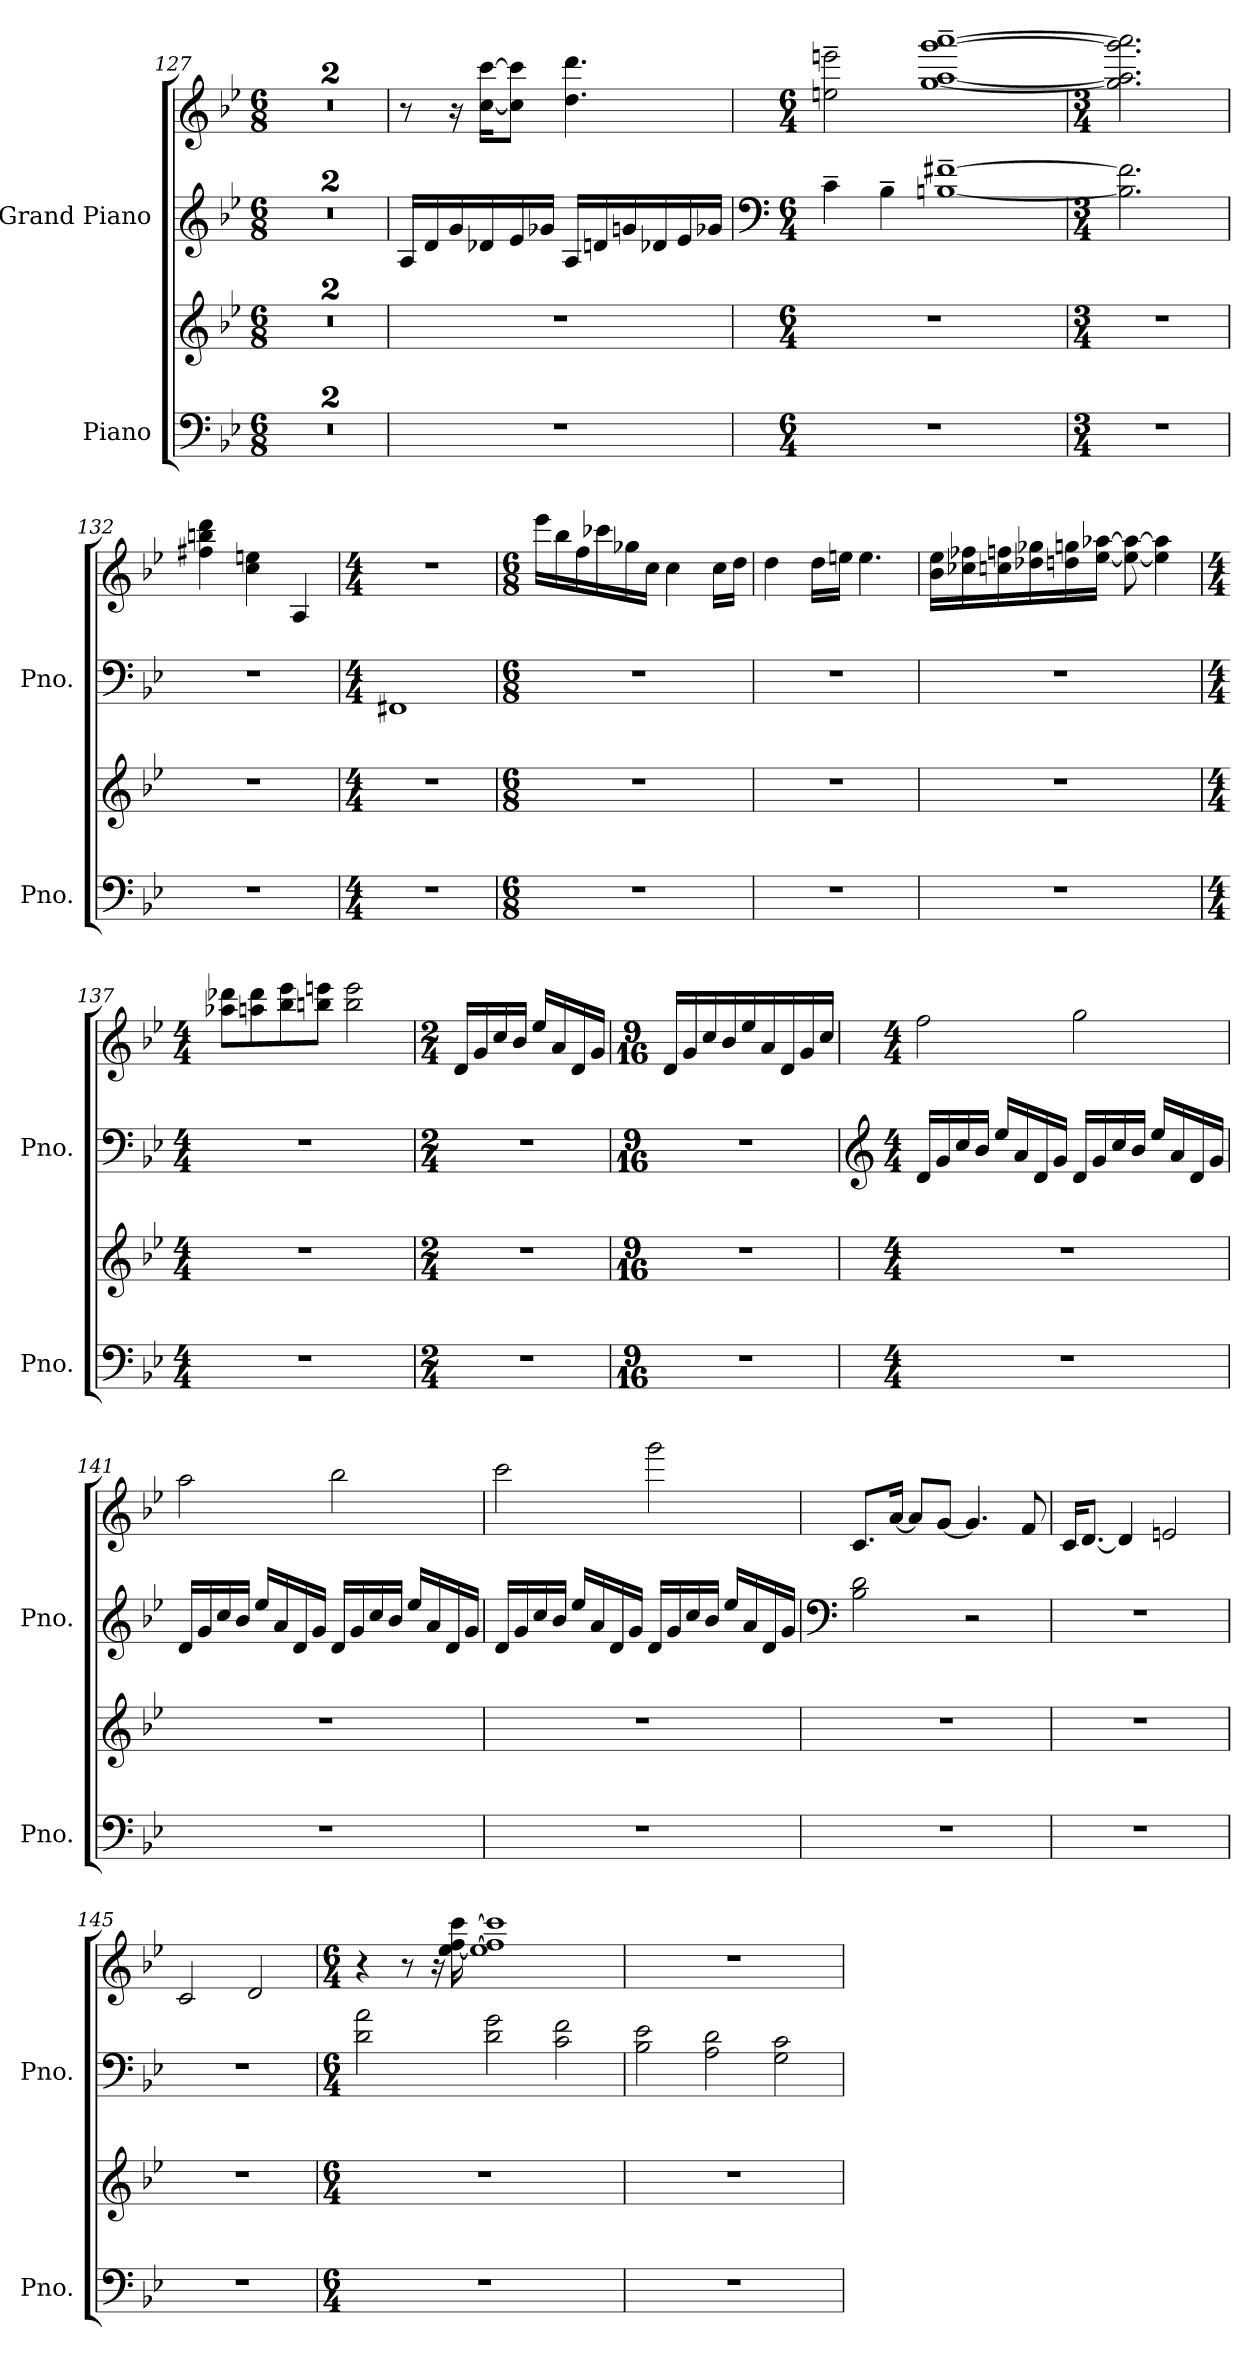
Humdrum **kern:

**kern	**kern	**kern	**kern
*part2	*part2	*part1	*part1
*staff4	*staff3	*staff2	*staff1
*I"Piano	*	*I"Grand Piano	*
*I'Pno.	*	*I'Pno.	*
!!LO:LB:g=z
*clefF4	*clefG2	*clefG2	*clefG2
*k[b-e-]	*k[b-e-]	*k[b-e-]	*k[b-e-]
*M6/8	*M6/8	*M6/8	*M6/8
=127	=127	=127	=127
2.r	2.r	2.r	2.r
=128	=128	=128	=128
2.r	2.r	2.r	2.r
=129	=129	=129	=129
2.r	2.r	16A/LL	8r
.	.	16d/	.
.	.	16g/	16r
.	.	16d-X/	[16cc\ [16ccc\KL
.	.	16e-/	8cc\] 8ccc\]J
.	.	16g-X/JJ	.
.	.	16A/LL	4.dd\ 4.ddd\
.	.	16dn/	.
.	.	16gn/	.
.	.	16d-X/	.
.	.	16e-/	.
.	.	16g-X/JJ	.
=130	=130	=130	=130
*	*	*clefF4	*
*M6/4	*M6/4	*M6/4	*M6/4
1.r	1.r	4c~\	2een\~ 2eeen\~
.	.	4B-~\	.
.	.	[1Bn~ [1f#X~	[1gg~ [1aa~ [1ggg~ [1aaa~
=131	=131	=131	=131
*M3/4	*M3/4	*M3/4	*M3/4
2.r	2.r	2.B\] 2.f#\]	2.gg\] 2.aa\] 2.ggg\] 2.aaa\]
=132	=132	=132	=132
2.r	2.r	2.r	4ff#X\ 4bbn\ 4ddd\
.	.	.	4cc\ 4een\
.	.	.	4A/
!!LO:LB:g=z
=133	=133	=133	=133
*M4/4	*M4/4	*M4/4	*M4/4
1r	1r	1FF#X	1r
=134	=134	=134	=134
*M6/8	*M6/8	*M6/8	*M6/8
2.r	2.r	2.r	16eee-\LL
.	.	.	16bb-\
.	.	.	16ff\
.	.	.	16ccc-X\
.	.	.	16gg-X\
.	.	.	16cc\JJ
.	.	.	4cc\
.	.	.	16cc\LL
.	.	.	16dd\JJ
=135	=135	=135	=135
2.r	2.r	2.r	4dd\
.	.	.	16dd\LL
.	.	.	16een\JJ
.	.	.	4.ee\
=136	=136	=136	=136
2.r	2.r	2.r	16b-\ 16ee-\LL
.	.	.	16cc-X\ 16ff-X\
.	.	.	16ccn\ 16ffn\
.	.	.	16dd-X\ 16gg-X\
.	.	.	16ddn\ 16ggn\
.	.	.	[16ee-\ [16aa-X\JJ
.	.	.	8ee-\_ 8aa-\_
.	.	.	4ee-\] 4aa-\]
!!LO:LB:g=z
=137	=137	=137	=137
*M4/4	*M4/4	*M4/4	*M4/4
1r	1r	1r	8aa-X\ 8ddd-X\L
.	.	.	8aan\ 8ddd-\
.	.	.	8bb-\ 8eee-\
.	.	.	8bbn\ 8eeen\J
.	.	.	2bb\ 2eee\
=138	=138	=138	=138
*M2/4	*M2/4	*M2/4	*M2/4
2r	2r	2r	16d/LL
.	.	.	16g/
.	.	.	16cc/
.	.	.	16b-/JJ
.	.	.	16ee-/LL
.	.	.	16a/
.	.	.	16d/
.	.	.	16g/JJ
=139	=139	=139	=139
*M9/16	*M9/16	*M9/16	*M9/16
16%9r	16%9r	16%9r	16d/LL
.	.	.	16g/
.	.	.	16cc/
.	.	.	16b-/
.	.	.	16ee-/
.	.	.	16a/
.	.	.	16d/
.	.	.	16g/
.	.	.	16cc/JJ
!!LO:PB:g=z
=140	=140	=140	=140
*	*	*clefG2	*
*M4/4	*M4/4	*M4/4	*M4/4
1r	1r	16d/LL	2ff\
.	.	16g/	.
.	.	16cc/	.
.	.	16b-/JJ	.
.	.	16ee-/LL	.
.	.	16a/	.
.	.	16d/	.
.	.	16g/JJ	.
.	.	16d/LL	2gg\
.	.	16g/	.
.	.	16cc/	.
.	.	16b-/JJ	.
.	.	16ee-/LL	.
.	.	16a/	.
.	.	16d/	.
.	.	16g/JJ	.
=141	=141	=141	=141
1r	1r	16d/LL	2aa\
.	.	16g/	.
.	.	16cc/	.
.	.	16b-/JJ	.
.	.	16ee-/LL	.
.	.	16a/	.
.	.	16d/	.
.	.	16g/JJ	.
.	.	16d/LL	2bb-\
.	.	16g/	.
.	.	16cc/	.
.	.	16b-/JJ	.
.	.	16ee-/LL	.
.	.	16a/	.
.	.	16d/	.
.	.	16g/JJ	.
!!LO:LB:g=z
=142	=142	=142	=142
1r	1r	16d/LL	2ccc\
.	.	16g/	.
.	.	16cc/	.
.	.	16b-/JJ	.
.	.	16ee-/LL	.
.	.	16a/	.
.	.	16d/	.
.	.	16g/JJ	.
.	.	16d/LL	2ggg\
.	.	16g/	.
.	.	16cc/	.
.	.	16b-/JJ	.
.	.	16ee-/LL	.
.	.	16a/	.
.	.	16d/	.
.	.	16g/JJ	.
=143	=143	=143	=143
*	*	*clefF4	*
1r	1r	2B-\ 2d\	8.c/L
.	.	.	[16a/Jk
.	.	.	8a/L]
.	.	.	[8g/J
.	.	2r	4.g/]
.	.	.	8f/
=144	=144	=144	=144
1r	1r	1r	16c/KL
.	.	.	[8.d/J
.	.	.	4d/]
.	.	.	2en/
=145	=145	=145	=145
1r	1r	1r	2c/
.	.	.	2d/
!!LO:LB:g=z
=146	=146	=146	=146
*M6/4	*M6/4	*M6/4	*M6/4
1.r	1.r	2d\ 2a\	4r
.	.	.	8r
.	.	.	16r
.	.	.	[16ee-\ [16ff\ [16ccc\
.	.	2d\ 2g\	1ee-] 1ff] 1ccc]
.	.	2c\ 2f\	.
=147	=147	=147	=147
1.r	1.r	2B-\ 2e-\	1.r
.	.	2A\ 2d\	.
.	.	2G\ 2c\	.
=	=	=	=
*-	*-	*-	*-
